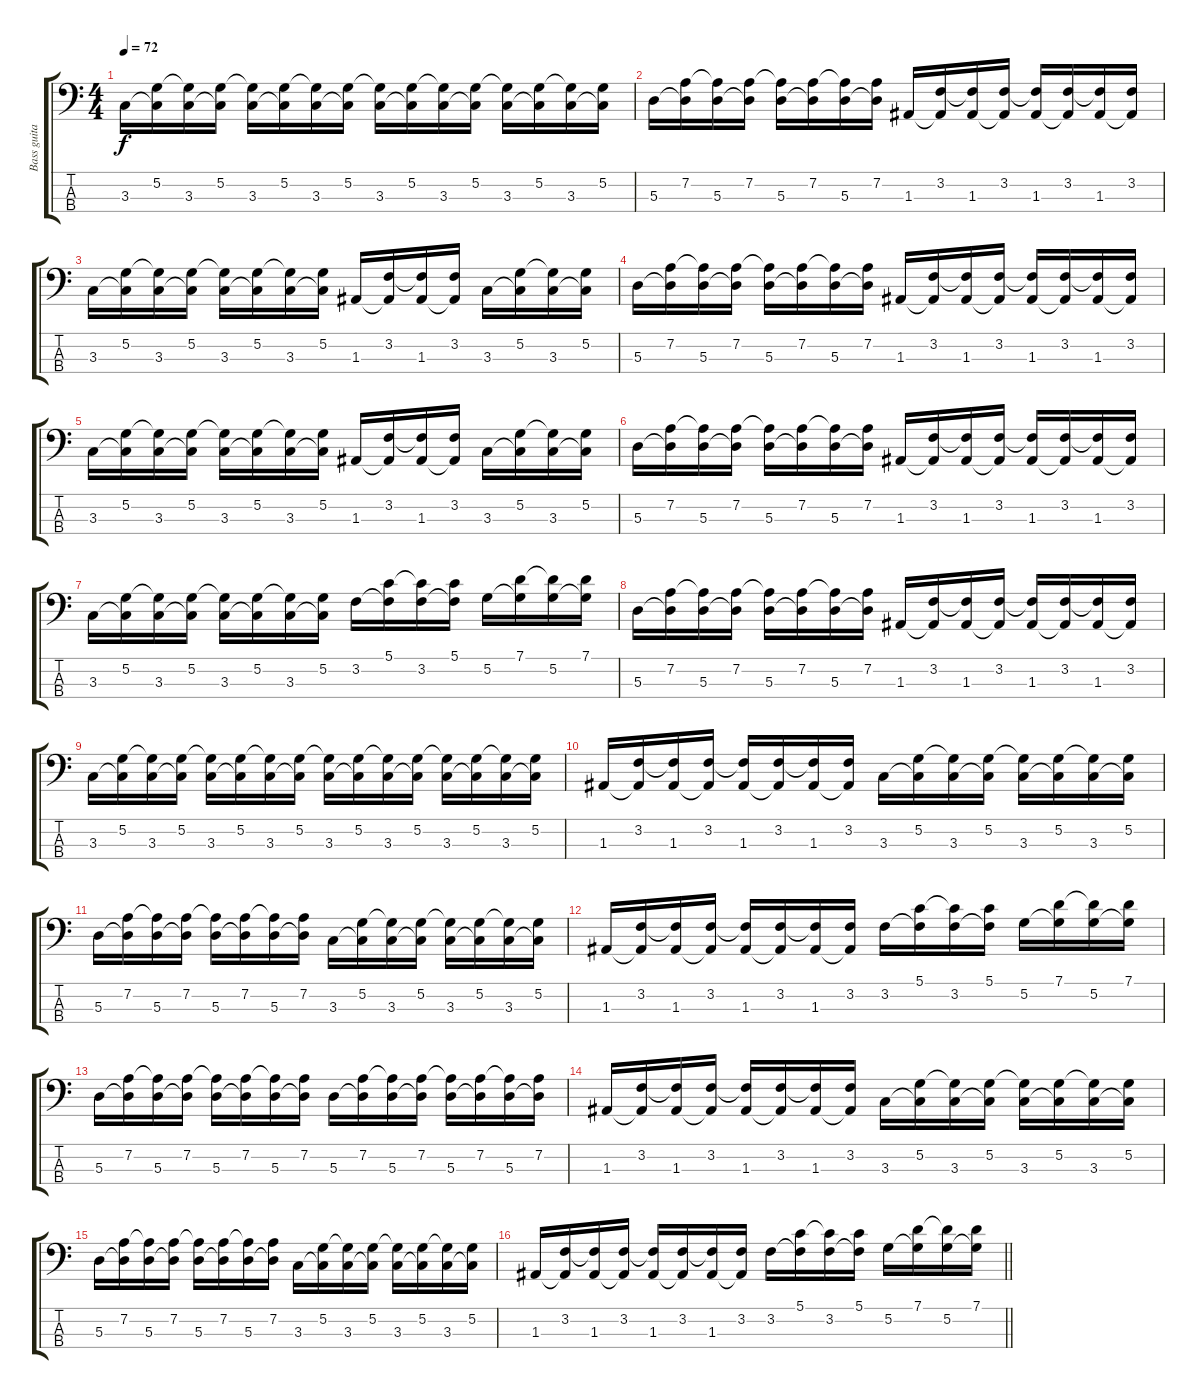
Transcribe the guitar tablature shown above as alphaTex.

\track ("Bass guitar" "Bass guita") {instrument electricbassfinger}
\staff {score tabs}
\tuning (G2 D2 A1 E1) {hide}
\ts (4 4)
\tempo 72
\clef f4
\ks c
3.3.16{dy f} (5.2 3.3{t}).16 (5.2{t} 3.3).16 (5.2 3.3{t}).16 (5.2{t} 3.3).16 (5.2 3.3{t}).16 (5.2{t} 3.3).16 (5.2 3.3{t}).16 (5.2{t} 3.3).16 (5.2 3.3{t}).16 (5.2{t} 3.3).16 (5.2 3.3{t}).16 (5.2{t} 3.3).16 (5.2 3.3{t}).16 (5.2{t} 3.3).16 (5.2 3.3{t}).16 |
5.3.16 (7.2 5.3{t}).16 (7.2{t} 5.3).16 (7.2 5.3{t}).16 (7.2{t} 5.3).16 (7.2 5.3{t}).16 (7.2{t} 5.3).16 (7.2 5.3{t}).16 1.3.16 (3.2 1.3{t}).16 (3.2{t} 1.3).16 (3.2 1.3{t}).16 (3.2{t} 1.3).16 (3.2 1.3{t}).16 (3.2{t} 1.3).16 (3.2 1.3{t}).16 |
3.3.16 (5.2 3.3{t}).16 (5.2{t} 3.3).16 (5.2 3.3{t}).16 (5.2{t} 3.3).16 (5.2 3.3{t}).16 (5.2{t} 3.3).16 (5.2 3.3{t}).16 1.3.16 (3.2 1.3{t}).16 (3.2{t} 1.3).16 (3.2 1.3{t}).16 3.3.16 (5.2 3.3{t}).16 (5.2{t} 3.3).16 (5.2 3.3{t}).16 |
5.3.16 (7.2 5.3{t}).16 (7.2{t} 5.3).16 (7.2 5.3{t}).16 (7.2{t} 5.3).16 (7.2 5.3{t}).16 (7.2{t} 5.3).16 (7.2 5.3{t}).16 1.3.16 (3.2 1.3{t}).16 (3.2{t} 1.3).16 (3.2 1.3{t}).16 (3.2{t} 1.3).16 (3.2 1.3{t}).16 (3.2{t} 1.3).16 (3.2 1.3{t}).16 |
3.3.16 (5.2 3.3{t}).16 (5.2{t} 3.3).16 (5.2 3.3{t}).16 (5.2{t} 3.3).16 (5.2 3.3{t}).16 (5.2{t} 3.3).16 (5.2 3.3{t}).16 1.3.16 (3.2 1.3{t}).16 (3.2{t} 1.3).16 (3.2 1.3{t}).16 3.3.16 (5.2 3.3{t}).16 (5.2{t} 3.3).16 (5.2 3.3{t}).16 |
5.3.16 (7.2 5.3{t}).16 (7.2{t} 5.3).16 (7.2 5.3{t}).16 (7.2{t} 5.3).16 (7.2 5.3{t}).16 (7.2{t} 5.3).16 (7.2 5.3{t}).16 1.3.16 (3.2 1.3{t}).16 (3.2{t} 1.3).16 (3.2 1.3{t}).16 (3.2{t} 1.3).16 (3.2 1.3{t}).16 (3.2{t} 1.3).16 (3.2 1.3{t}).16 |
3.3.16 (5.2 3.3{t}).16 (5.2{t} 3.3).16 (5.2 3.3{t}).16 (5.2{t} 3.3).16 (5.2 3.3{t}).16 (5.2{t} 3.3).16 (5.2 3.3{t}).16 3.2.16 (5.1 3.2{t}).16 (5.1{t} 3.2).16 (5.1 3.2{t}).16 5.2.16 (7.1 5.2{t}).16 (7.1{t} 5.2).16 (7.1 5.2{t}).16 |
5.3.16 (7.2 5.3{t}).16 (7.2{t} 5.3).16 (7.2 5.3{t}).16 (7.2{t} 5.3).16 (7.2 5.3{t}).16 (7.2{t} 5.3).16 (7.2 5.3{t}).16 1.3.16 (3.2 1.3{t}).16 (3.2{t} 1.3).16 (3.2 1.3{t}).16 (3.2{t} 1.3).16 (3.2 1.3{t}).16 (3.2{t} 1.3).16 (3.2 1.3{t}).16 |
3.3.16 (5.2 3.3{t}).16 (5.2{t} 3.3).16 (5.2 3.3{t}).16 (5.2{t} 3.3).16 (5.2 3.3{t}).16 (5.2{t} 3.3).16 (5.2 3.3{t}).16 (5.2{t} 3.3).16 (5.2 3.3{t}).16 (5.2{t} 3.3).16 (5.2 3.3{t}).16 (5.2{t} 3.3).16 (5.2 3.3{t}).16 (5.2{t} 3.3).16 (5.2 3.3{t}).16 |
1.3.16 (3.2 1.3{t}).16 (3.2{t} 1.3).16 (3.2 1.3{t}).16 (3.2{t} 1.3).16 (3.2 1.3{t}).16 (3.2{t} 1.3).16 (3.2 1.3{t}).16 3.3.16 (5.2 3.3{t}).16 (5.2{t} 3.3).16 (5.2 3.3{t}).16 (5.2{t} 3.3).16 (5.2 3.3{t}).16 (5.2{t} 3.3).16 (5.2 3.3{t}).16 |
5.3.16 (7.2 5.3{t}).16 (7.2{t} 5.3).16 (7.2 5.3{t}).16 (7.2{t} 5.3).16 (7.2 5.3{t}).16 (7.2{t} 5.3).16 (7.2 5.3{t}).16 3.3.16 (5.2 3.3{t}).16 (5.2{t} 3.3).16 (5.2 3.3{t}).16 (5.2{t} 3.3).16 (5.2 3.3{t}).16 (5.2{t} 3.3).16 (5.2 3.3{t}).16 |
1.3.16 (3.2 1.3{t}).16 (3.2{t} 1.3).16 (3.2 1.3{t}).16 (3.2{t} 1.3).16 (3.2 1.3{t}).16 (3.2{t} 1.3).16 (3.2 1.3{t}).16 3.2.16 (5.1 3.2{t}).16 (5.1{t} 3.2).16 (5.1 3.2{t}).16 5.2.16 (7.1 5.2{t}).16 (7.1{t} 5.2).16 (7.1 5.2{t}).16 |
5.3.16 (7.2 5.3{t}).16 (7.2{t} 5.3).16 (7.2 5.3{t}).16 (7.2{t} 5.3).16 (7.2 5.3{t}).16 (7.2{t} 5.3).16 (7.2 5.3{t}).16 5.3.16 (7.2 5.3{t}).16 (7.2{t} 5.3).16 (7.2 5.3{t}).16 (7.2{t} 5.3).16 (7.2 5.3{t}).16 (7.2{t} 5.3).16 (7.2 5.3{t}).16 |
1.3.16 (3.2 1.3{t}).16 (3.2{t} 1.3).16 (3.2 1.3{t}).16 (3.2{t} 1.3).16 (3.2 1.3{t}).16 (3.2{t} 1.3).16 (3.2 1.3{t}).16 3.3.16 (5.2 3.3{t}).16 (5.2{t} 3.3).16 (5.2 3.3{t}).16 (5.2{t} 3.3).16 (5.2 3.3{t}).16 (5.2{t} 3.3).16 (5.2 3.3{t}).16 |
5.3.16 (7.2 5.3{t}).16 (7.2{t} 5.3).16 (7.2 5.3{t}).16 (7.2{t} 5.3).16 (7.2 5.3{t}).16 (7.2{t} 5.3).16 (7.2 5.3{t}).16 3.3.16 (5.2 3.3{t}).16 (5.2{t} 3.3).16 (5.2 3.3{t}).16 (5.2{t} 3.3).16 (5.2 3.3{t}).16 (5.2{t} 3.3).16 (5.2 3.3{t}).16 |
\barLineRight lightlight
1.3.16 (3.2 1.3{t}).16 (3.2{t} 1.3).16 (3.2 1.3{t}).16 (3.2{t} 1.3).16 (3.2 1.3{t}).16 (3.2{t} 1.3).16 (3.2 1.3{t}).16 3.2.16 (5.1 3.2{t}).16 (5.1{t} 3.2).16 (5.1 3.2{t}).16 5.2.16 (7.1 5.2{t}).16 (7.1{t} 5.2).16 (7.1 5.2{t}).16
